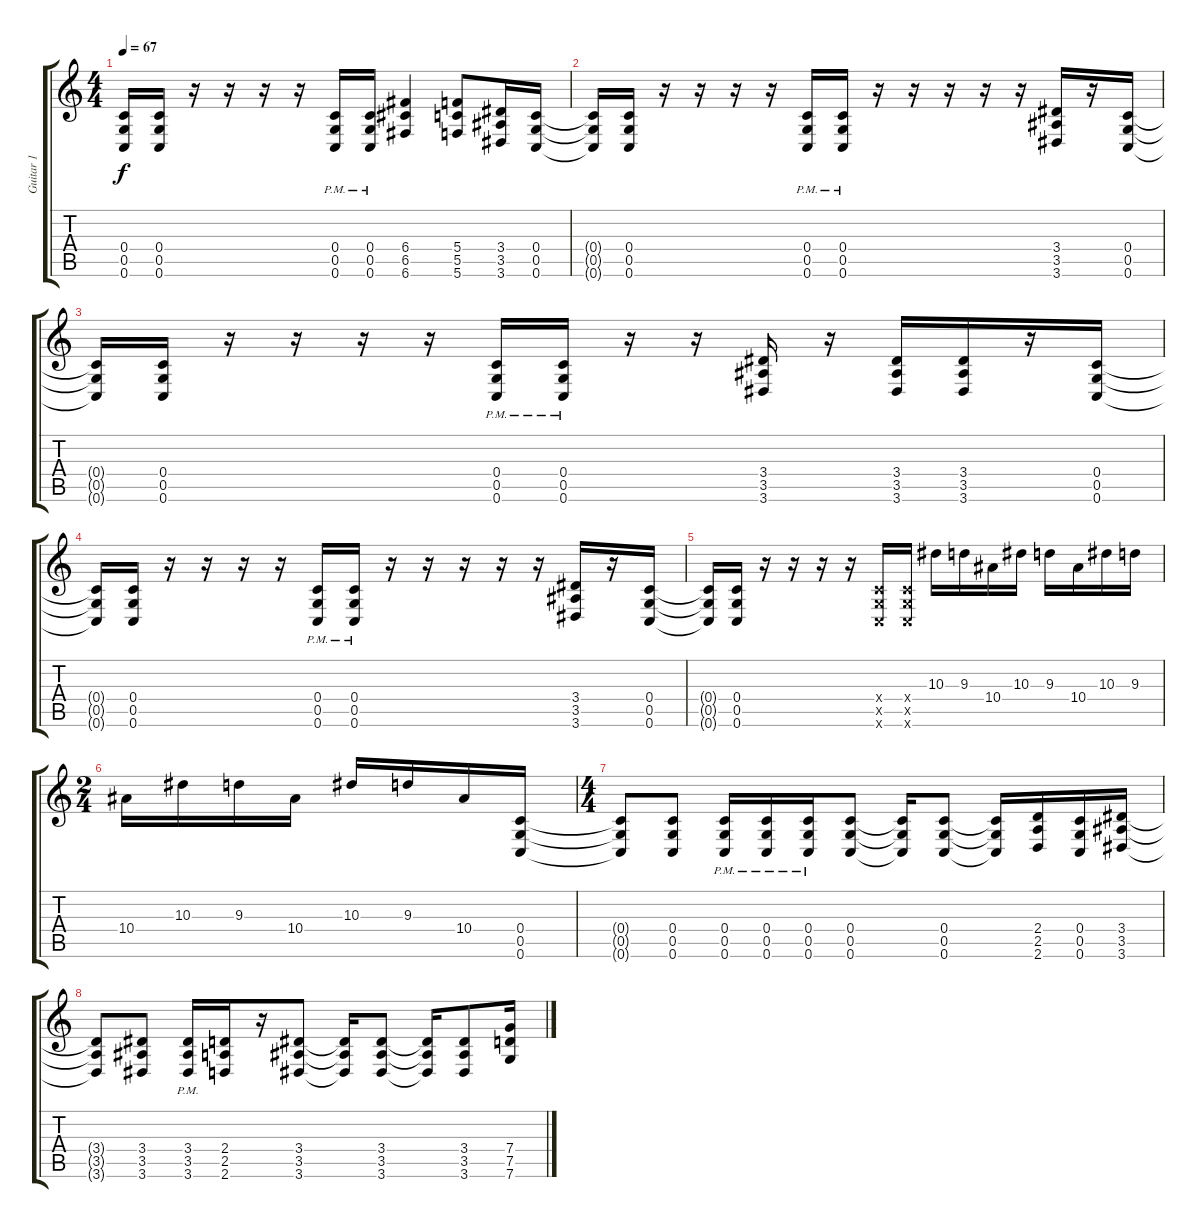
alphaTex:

\track ("Guitar 1" "Guitar 1") {instrument distortionguitar}
\staff {score tabs}
\tuning (D4 A3 F3 C3 G2 C2) {hide}
\ts (4 4)
\tempo 67
\clef g2
\ks c
(0.4{t} 0.5{t} 0.6{t}).16{dy f} (0.4 0.5 0.6).16 r.16 r.16 r.16 r.16 (0.4{pm} 0.5{pm} 0.6{pm}).16 (0.4{pm} 0.5{pm} 0.6{pm}).16 (6.4 6.5 6.6).4 (5.4 5.5 5.6).8 (3.4 3.5 3.6).16 (0.4 0.5 0.6).16 |
(0.4{t} 0.5{t} 0.6{t}).16 (0.4 0.5 0.6).16 r.16 r.16 r.16 r.16 (0.4{pm} 0.5{pm} 0.6{pm}).16 (0.4{pm} 0.5{pm} 0.6{pm}).16 r.16 r.16 r.16 r.16 r.16 (3.4 3.5 3.6).16 r.16 (0.4 0.5 0.6).16 |
(0.4{t} 0.5{t} 0.6{t}).16 (0.4 0.5 0.6).16 r.16 r.16 r.16 r.16 (0.4{pm} 0.5{pm} 0.6{pm}).16 (0.4{pm} 0.5{pm} 0.6{pm}).16 r.16 r.16 (3.4 3.5 3.6).16 r.16 (3.4 3.5 3.6).16 (3.4 3.5 3.6).16 r.16 (0.4 0.5 0.6).16 |
(0.4{t} 0.5{t} 0.6{t}).16 (0.4 0.5 0.6).16 r.16 r.16 r.16 r.16 (0.4{pm} 0.5{pm} 0.6{pm}).16 (0.4{pm} 0.5{pm} 0.6{pm}).16 r.16 r.16 r.16 r.16 r.16 (3.4 3.5 3.6).16 r.16 (0.4 0.5 0.6).16 |
(0.4{t} 0.5{t} 0.6{t}).16 (0.4 0.5 0.6).16 r.16 r.16 r.16 r.16 (0.4{x} 0.5{x} 0.6{x}).16 (0.4{x} 0.5{x} 0.6{x}).16 10.3.16 9.3.16 10.4.16 10.3.16 9.3.16 10.4.16 10.3.16 9.3.16 |
\ts (2 4)
10.4.16 10.3.16 9.3.16 10.4.16 10.3.16 9.3.16 10.4.16 (0.4 0.5 0.6).16 |
\ts (4 4)
(0.4{t} 0.5{t} 0.6{t}).8 (0.4 0.5 0.6).8 (0.4{pm} 0.5{pm} 0.6{pm}).16 (0.4{pm} 0.5{pm} 0.6{pm}).16 (0.4{pm} 0.5{pm} 0.6{pm}).16 (0.4 0.5 0.6).8 (0.4{t} 0.5{t} 0.6{t}).16 (0.4 0.5 0.6).8 (0.4{t} 0.5{t} 0.6{t}).16 (2.4 2.5 2.6).16 (0.4 0.5 0.6).16 (3.4 3.5 3.6).16 |
(3.4{t} 3.5{t} 3.6{t}).8 (3.4 3.5 3.6).8 (3.4{pm} 3.5{pm} 3.6{pm}).16 (2.4 2.5 2.6).16 r.16 (3.4 3.5 3.6).8 (3.4{t} 3.5{t} 3.6{t}).16 (3.4 3.5 3.6).8 (3.4{t} 3.5{t} 3.6{t}).16 (3.4 3.5 3.6).8 (7.4 7.5 7.6).16
